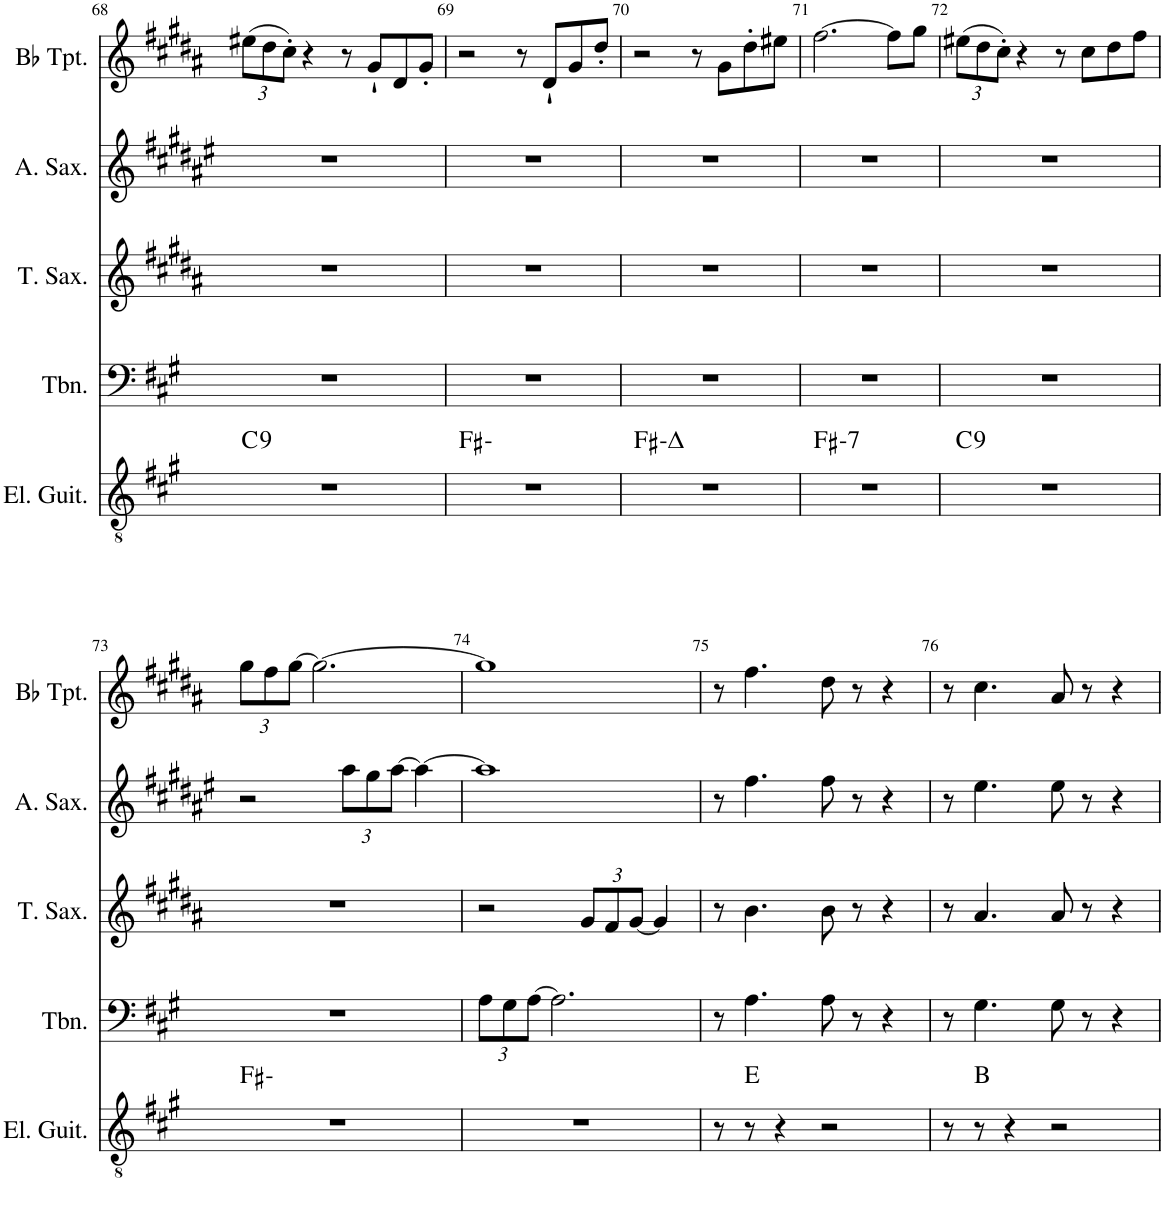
**kern	**harte	**kern	**kern	**kern	**kern
*part5	*part5	*part4	*part3	*part2	*part1
*staff5	*	*staff4	*staff3	*staff2	*staff1
*I"Electric Guitar	*	*I"Trombone	*I"Tenor Saxophone	*I"Alto Saxophone	*I"Bb Trumpet
*I'El. Guit.	*	*I'Tbn.	*I'T. Sax.	*I'A. Sax.	*I'Bb Tpt.
!!LO:PB:g=z
*clefGv2	*	*clefF4	*clefG2	*clefG2	*clefG2
*	*	*	*Trd8c14	*Trd5c9	*Trd1c2
*k[f#c#g#]	*	*k[f#c#g#]	*k[f#c#g#d#a#]	*k[f#c#g#d#a#e#]	*k[f#c#g#d#a#]
*M4/4	*	*M4/4	*M4/4	*M4/4	*M4/4
*	*	*	*	*	*Xbrackettup
=68	=68	=68	=68	=68	=68
!	!LO:H:kt=9	!	!	!	!
1r	C:9	1r	1r	1r	(12ee#X\L
.	.	.	.	.	12dd#\
.	.	.	.	.	12cc#'\J)
.	.	.	.	.	4r
.	.	.	.	.	8r
.	.	.	.	.	8g#`/L
.	.	.	.	.	8d#/
.	.	.	.	.	8g#'/J
=69	=69	=69	=69	=69	=69
1r	F#:min	1r	1r	1r	2r
.	.	.	.	.	8r
.	.	.	.	.	8d#`/L
.	.	.	.	.	8g#/
.	.	.	.	.	8dd#'/J
=70	=70	=70	=70	=70	=70
!	!LO:H:kt=^7	!	!	!	!
1r	F#:minmaj7	1r	1r	1r	2r
.	.	.	.	.	8r
.	.	.	.	.	8g#\L
.	.	.	.	.	8dd#'\
.	.	.	.	.	8ee#X\J
=71	=71	=71	=71	=71	=71
!	!LO:H:kt=7	!	!	!	!
1r	F#:min7	1r	1r	1r	[2.ff#\
.	.	.	.	.	8ff#\L]
.	.	.	.	.	8gg#\J
=72	=72	=72	=72	=72	=72
!	!LO:H:kt=9	!	!	!	!
1r	C:9	1r	1r	1r	(12ee#X\L
.	.	.	.	.	12dd#\
.	.	.	.	.	12cc#'\J)
.	.	.	.	.	4r
.	.	.	.	.	8r
.	.	.	.	.	8cc#\L
.	.	.	.	.	8dd#\
.	.	.	.	.	8ff#\J
!!LO:LB:g=z
=73	=73	=73	=73	=73	=73
1r	F#:min	1r	1r	2r	12gg#\L
.	.	.	.	.	12ff#\
.	.	.	.	.	[12gg#\J
.	.	.	.	.	2.gg#\_
*	*	*	*	*Xbrackettup	*
.	.	.	.	12aa#\L	.
.	.	.	.	12gg#\	.
.	.	.	.	[12aa#\J	.
.	.	.	.	4aa#\_	.
=74	=74	=74	=74	=74	=74
*	*	*Xbrackettup	*	*	*
1r	.	12A\L	2r	1aa#]	1gg#]
.	.	12G#\	.	.	.
.	.	[12A\J	.	.	.
.	.	2.A\]	.	.	.
*	*	*	*Xbrackettup	*	*
.	.	.	12g#/L	.	.
.	.	.	12f#/	.	.
.	.	.	[12g#/J	.	.
.	.	.	4g#/]	.	.
=75	=75	=75	=75	=75	=75
8r	.	8r	8r	8r	8r
8r	E:maj	4.A\	4.b\	4.ff#\	4.ff#\
4r	.	.	.	.	.
2r	.	8A\	8b\	8ff#\	8dd#\
.	.	8r	8r	8r	8r
.	.	4r	4r	4r	4r
=76	=76	=76	=76	=76	=76
8r	.	8r	8r	8r	8r
8r	B:maj	4.G#\	4.a#/	4.ee#\	4.cc#\
4r	.	.	.	.	.
2r	.	8G#\	8a#/	8ee#\	8a#/
.	.	8r	8r	8r	8r
.	.	4r	4r	4r	4r
=	=	=	=	=	=
*-	*-	*-	*-	*-	*-
